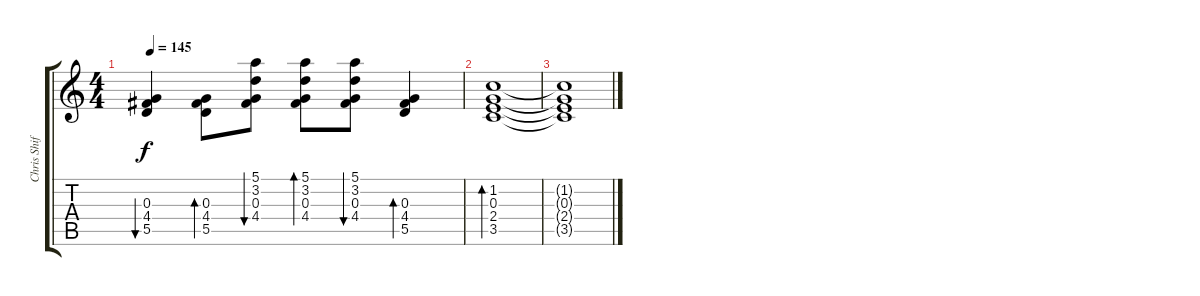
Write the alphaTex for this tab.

\track ("Chris Shiflett" "Chris Shif") {instrument overdrivenguitar}
\staff {score tabs}
\tuning (E4 B3 G3 D3 A2 E2) {hide}
\ts (4 4)
\tempo 145
\clef g2
\ks c
(0.3 4.4 5.5).4{bu 60 dy f} (0.3 4.4 5.5).8{bd 60} (5.1 3.2 0.3 4.4).8{bu 60} (5.1 3.2 0.3 4.4).8{bd 60} (5.1 3.2 0.3 4.4).8{bu 60} (0.3 4.4 5.5).4{bd 60} |
(1.2 0.3 2.4 3.5).1{bd 480} |
(1.2{t} 0.3{t} 2.4{t} 3.5{t}).1
